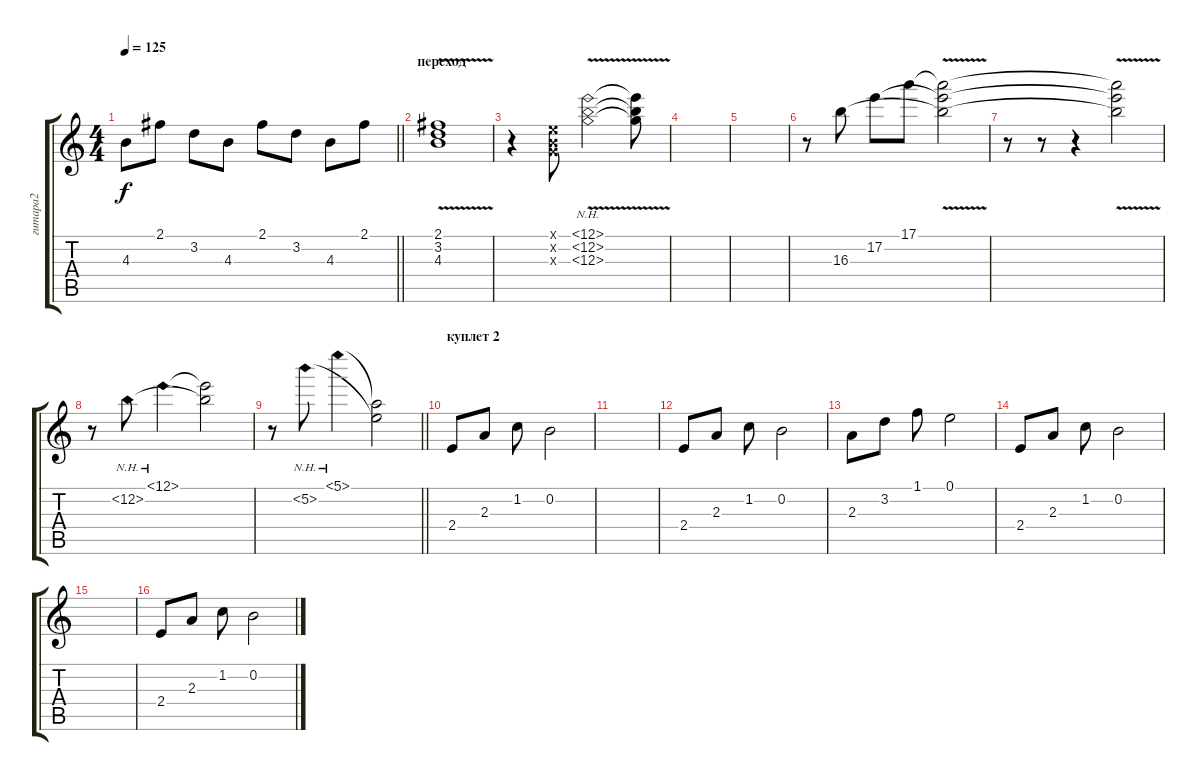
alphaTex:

\track ("гитара2" "гитара2") {instrument electricguitarclean}
\staff {score tabs}
\tuning (E4 B3 G3 D3 A2 E2) {hide}
\ts (4 4)
\tempo 125
\clef g2
\barLineRight lightlight
\ks c
4.3.8{dy f} 2.1.8 3.2.8 4.3.8 2.1.8 3.2.8 4.3.8 2.1.8 |
\section ("" "переход")
(2.1{v} 3.2{v} 4.3{v}).1 |
r.4 (0.1{x} 0.2{x} 0.3{x}).8 (12.1{nh v} 12.2{nh v} 12.3{nh v}).2 (12.1{t} 12.2{t} 12.3{t}).8 |
|
|
r.8 16.3.8 17.2.8 17.1.8 (17.1{v t} 17.2{v t} 16.3{v t}).2 |
r.8 r.8 r.4 (17.1{t} 17.2{t} 16.3{t}).2 |
r.8 12.2{nh}.8 12.1{nh}.4 (12.1{t} 12.2{t}).2 |
\barLineRight lightlight
r.8 5.2{nh}.8 5.1{nh}.4 (5.1{t} 5.2{t}).2 |
\section ("" "куплет 2")
2.4.8 2.3.8 1.2.8 0.2.2 |
|
2.4.8 2.3.8 1.2.8 0.2.2 |
2.3.8 3.2.8 1.1.8 0.1.2 |
2.4.8 2.3.8 1.2.8 0.2.2 |
|
2.4.8 2.3.8 1.2.8 0.2.2
